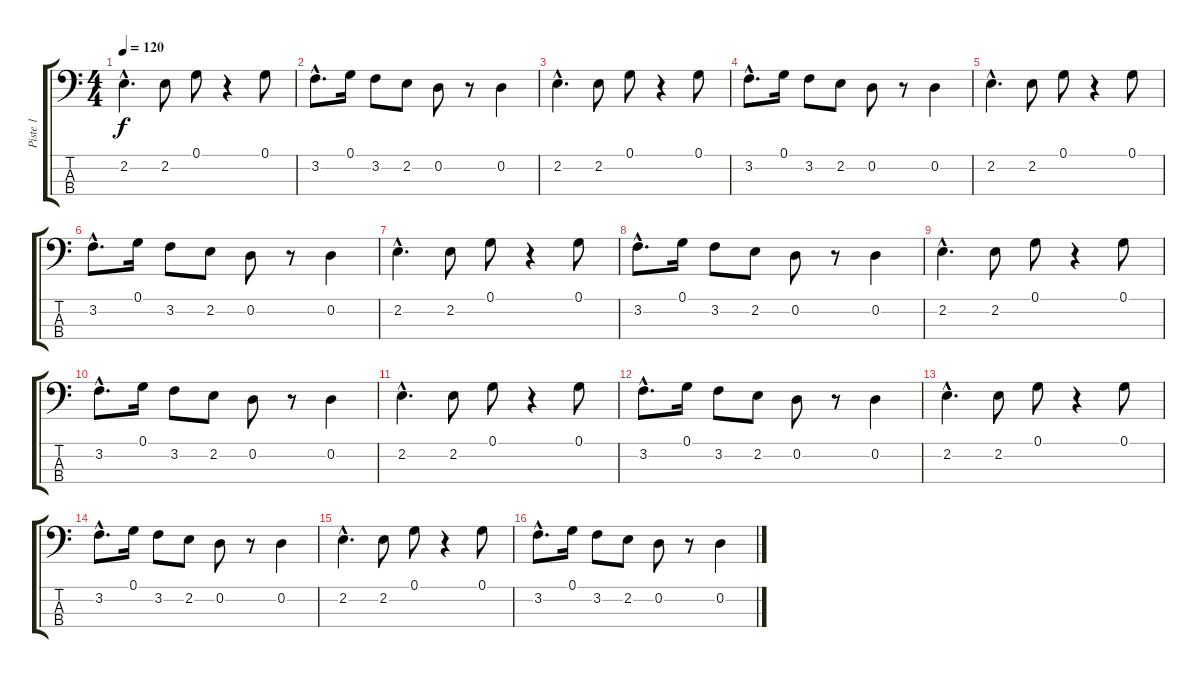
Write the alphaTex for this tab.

\track ("Piste 1" "Piste 1") {instrument electricbasspick}
\staff {score tabs}
\tuning (G2 D2 A1 E1) {hide}
\ts (4 4)
\tempo 120
\clef f4
\ks c
2.2{hac}.4{d dy f} 2.2.8 0.1.8 r.4 0.1.8 |
3.2{hac}.8{d} 0.1.16 3.2.8 2.2.8 0.2.8 r.8 0.2.4 |
2.2{hac}.4{d} 2.2.8 0.1.8 r.4 0.1.8 |
3.2{hac}.8{d} 0.1.16 3.2.8 2.2.8 0.2.8 r.8 0.2.4 |
2.2{hac}.4{d} 2.2.8 0.1.8 r.4 0.1.8 |
3.2{hac}.8{d} 0.1.16 3.2.8 2.2.8 0.2.8 r.8 0.2.4 |
2.2{hac}.4{d} 2.2.8 0.1.8 r.4 0.1.8 |
3.2{hac}.8{d} 0.1.16 3.2.8 2.2.8 0.2.8 r.8 0.2.4 |
2.2{hac}.4{d} 2.2.8 0.1.8 r.4 0.1.8 |
3.2{hac}.8{d} 0.1.16 3.2.8 2.2.8 0.2.8 r.8 0.2.4 |
2.2{hac}.4{d} 2.2.8 0.1.8 r.4 0.1.8 |
3.2{hac}.8{d} 0.1.16 3.2.8 2.2.8 0.2.8 r.8 0.2.4 |
2.2{hac}.4{d} 2.2.8 0.1.8 r.4 0.1.8 |
3.2{hac}.8{d} 0.1.16 3.2.8 2.2.8 0.2.8 r.8 0.2.4 |
2.2{hac}.4{d} 2.2.8 0.1.8 r.4 0.1.8 |
3.2{hac}.8{d} 0.1.16 3.2.8 2.2.8 0.2.8 r.8 0.2.4
